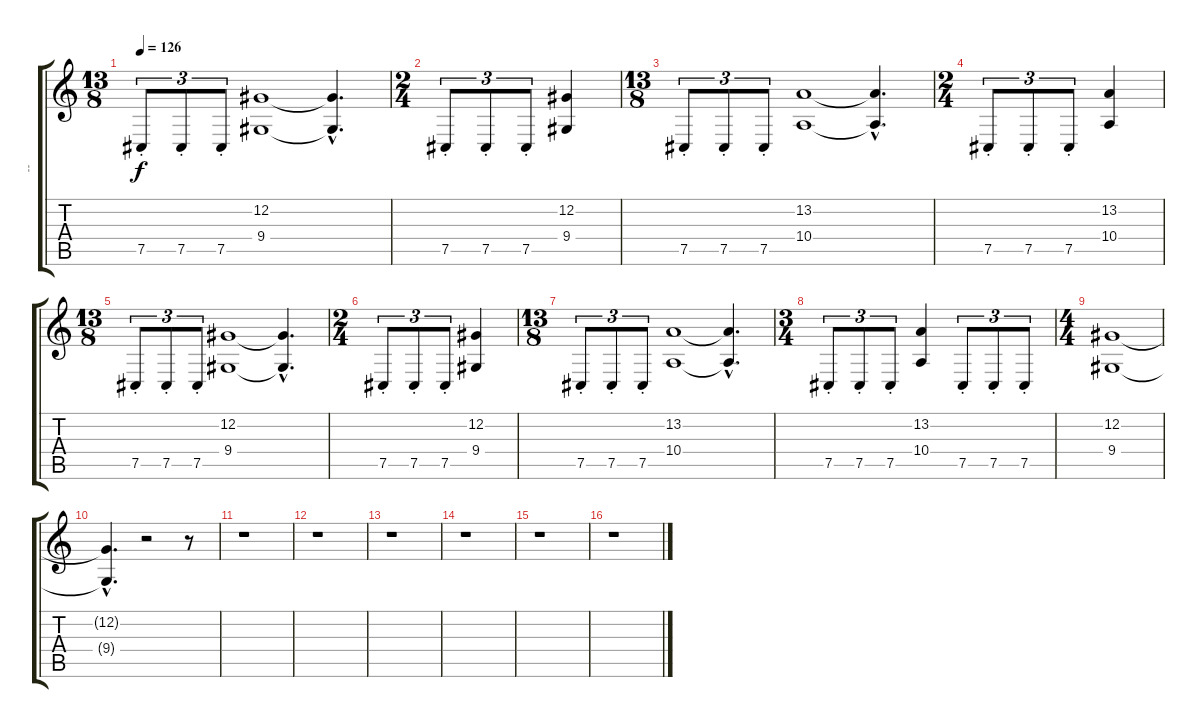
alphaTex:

\track ("--" "--") {instrument frenchhorn}
\staff {score tabs}
\tuning (Db4 Ab3 E3 B2 Gb2 Db2) {hide}
\ts (13 8)
\tempo 126
\clef g2
\ks c
7.5{st}.8{tu (3 2) dy f volume 16 instrument frenchhorn} 7.5{st}.8{tu (3 2)} 7.5{st}.8{tu (3 2)} (12.2 9.4).1 (12.2{hac t} 9.4{hac t}).4{d} |
\ts (2 4)
7.5{st}.8{tu (3 2)} 7.5{st}.8{tu (3 2)} 7.5{st}.8{tu (3 2)} (12.2 9.4).4 |
\ts (13 8)
7.5{st}.8{tu (3 2)} 7.5{st}.8{tu (3 2)} 7.5{st}.8{tu (3 2)} (13.2 10.4).1 (13.2{hac t} 10.4{hac t}).4{d} |
\ts (2 4)
7.5{st}.8{tu (3 2)} 7.5{st}.8{tu (3 2)} 7.5{st}.8{tu (3 2)} (13.2 10.4).4 |
\ts (13 8)
7.5{st}.8{tu (3 2)} 7.5{st}.8{tu (3 2)} 7.5{st}.8{tu (3 2)} (12.2 9.4).1 (12.2{hac t} 9.4{hac t}).4{d} |
\ts (2 4)
7.5{st}.8{tu (3 2)} 7.5{st}.8{tu (3 2)} 7.5{st}.8{tu (3 2)} (12.2 9.4).4 |
\ts (13 8)
7.5{st}.8{tu (3 2)} 7.5{st}.8{tu (3 2)} 7.5{st}.8{tu (3 2)} (13.2 10.4).1 (13.2{hac t} 10.4{hac t}).4{d} |
\ts (3 4)
7.5{st}.8{tu (3 2)} 7.5{st}.8{tu (3 2)} 7.5{st}.8{tu (3 2)} (13.2 10.4).4 7.5{st}.8{tu (3 2)} 7.5{st}.8{tu (3 2)} 7.5{st}.8{tu (3 2)} |
\ts (4 4)
(12.2 9.4).1{volume 0} |
(12.2{hac t} 9.4{hac t}).4{d} r.2 r.8 |
r.1 |
r.1 |
r.1 |
r.1 |
r.1 |
r.1
